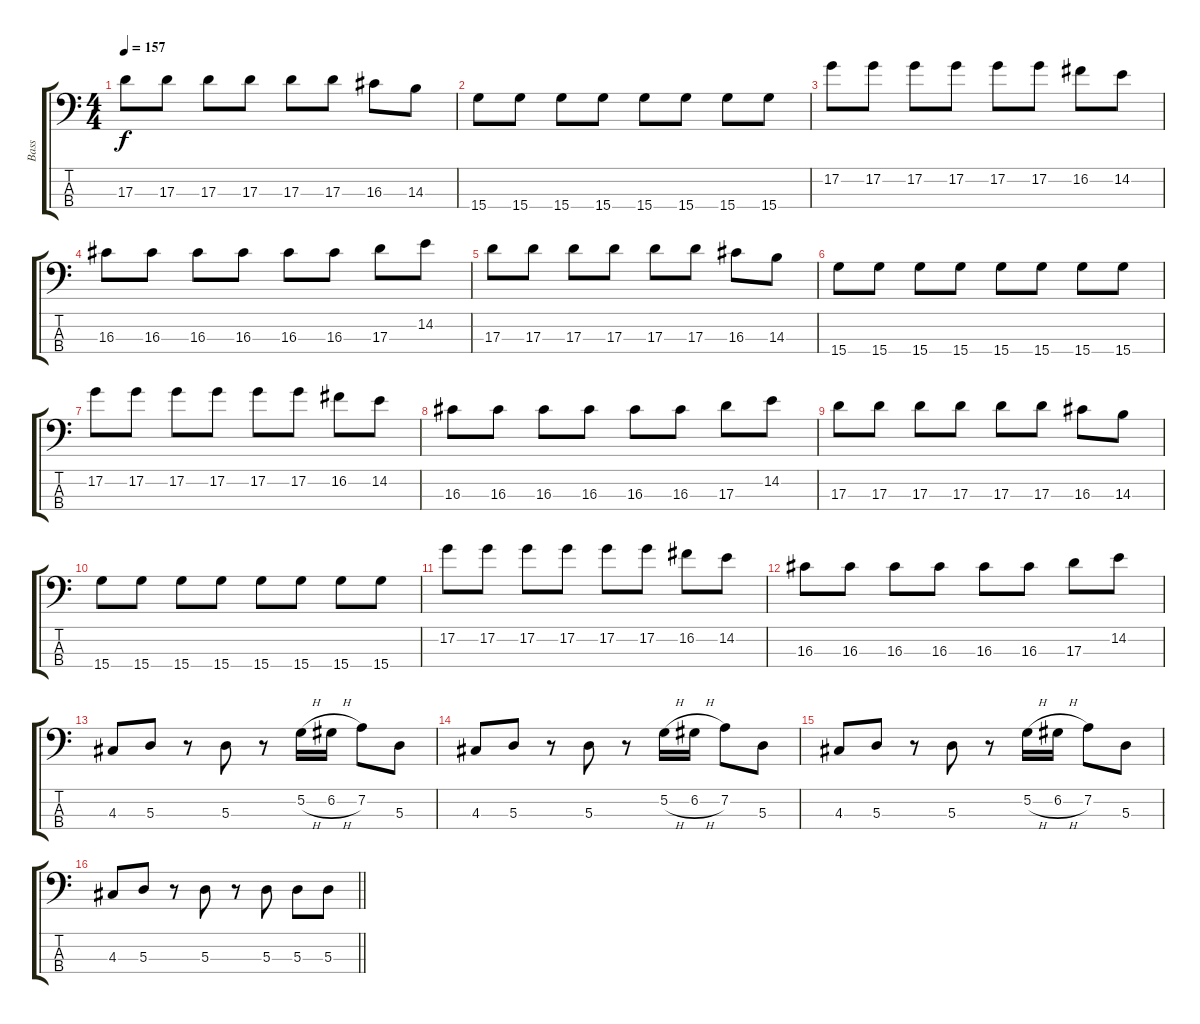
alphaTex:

\track ("Bass" "Bass") {instrument electricbasspick}
\staff {score tabs}
\tuning (G2 D2 A1 E1) {hide}
\ts (4 4)
\tempo 157
\clef f4
\ks c
17.3.8{dy f} 17.3.8 17.3.8 17.3.8 17.3.8 17.3.8 16.3.8 14.3.8 |
15.4.8 15.4.8 15.4.8 15.4.8 15.4.8 15.4.8 15.4.8 15.4.8 |
17.2.8 17.2.8 17.2.8 17.2.8 17.2.8 17.2.8 16.2.8 14.2.8 |
16.3.8 16.3.8 16.3.8 16.3.8 16.3.8 16.3.8 17.3.8 14.2.8 |
17.3.8 17.3.8 17.3.8 17.3.8 17.3.8 17.3.8 16.3.8 14.3.8 |
15.4.8 15.4.8 15.4.8 15.4.8 15.4.8 15.4.8 15.4.8 15.4.8 |
17.2.8 17.2.8 17.2.8 17.2.8 17.2.8 17.2.8 16.2.8 14.2.8 |
16.3.8 16.3.8 16.3.8 16.3.8 16.3.8 16.3.8 17.3.8 14.2.8 |
17.3.8 17.3.8 17.3.8 17.3.8 17.3.8 17.3.8 16.3.8 14.3.8 |
15.4.8 15.4.8 15.4.8 15.4.8 15.4.8 15.4.8 15.4.8 15.4.8 |
17.2.8 17.2.8 17.2.8 17.2.8 17.2.8 17.2.8 16.2.8 14.2.8 |
16.3.8 16.3.8 16.3.8 16.3.8 16.3.8 16.3.8 17.3.8 14.2.8 |
4.3.8 5.3.8 r.8 5.3.8 r.8 5.2{h}.16 6.2{h}.16 7.2.8 5.3.8 |
4.3.8 5.3.8 r.8 5.3.8 r.8 5.2{h}.16 6.2{h}.16 7.2.8 5.3.8 |
4.3.8 5.3.8 r.8 5.3.8 r.8 5.2{h}.16 6.2{h}.16 7.2.8 5.3.8 |
\barLineRight lightlight
4.3.8 5.3.8 r.8 5.3.8 r.8 5.3.8 5.3.8 5.3.8
